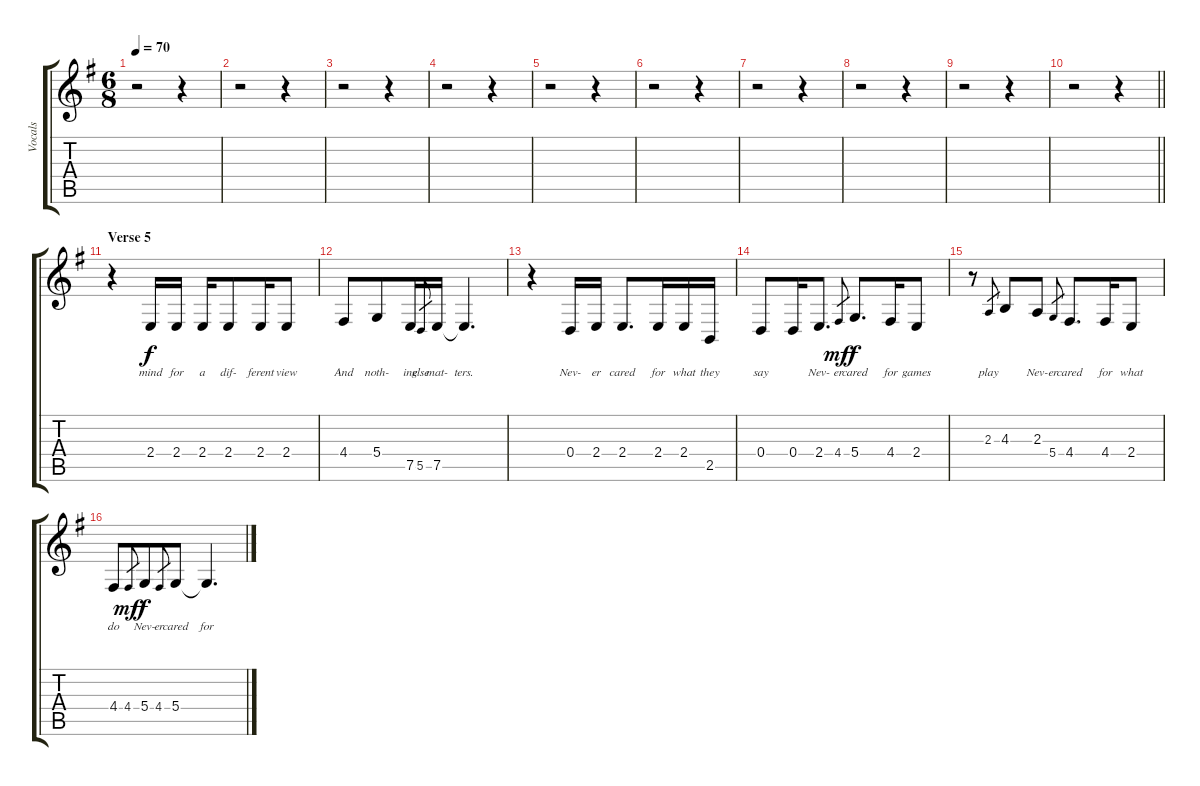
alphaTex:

\track ("Vocals" "Vocals") {instrument voiceoohs}
\staff {score tabs}
\tuning (E4 B3 G3 D3 A2 E2) {hide}
\ts (6 8)
\tempo 70
\clef g2
\ks g
r.2{dy f} r.4 |
r.2 r.4 |
r.2 r.4 |
r.2 r.4 |
r.2 r.4 |
r.2 r.4 |
r.2 r.4 |
r.2 r.4 |
r.2 r.4 |
\barLineRight lightlight
r.2 r.4 |
\section ("" "Verse 5")
r.4 2.4.16{lyrics (0 "mind") lyrics (1 "") lyrics (2 "") lyrics (3 "") lyrics (4 "")} 2.4.16{lyrics (0 "for") lyrics (1 "") lyrics (2 "") lyrics (3 "") lyrics (4 "")} 2.4.16{lyrics (0 "a") lyrics (1 "") lyrics (2 "") lyrics (3 "") lyrics (4 "")} 2.4.8{lyrics (0 "dif-") lyrics (1 "") lyrics (2 "") lyrics (3 "") lyrics (4 "")} 2.4.16{lyrics (0 "ferent") lyrics (1 "") lyrics (2 "") lyrics (3 "") lyrics (4 "")} 2.4.8{lyrics (0 "view") lyrics (1 "") lyrics (2 "") lyrics (3 "") lyrics (4 "")} |
4.4.8{lyrics (0 "And") lyrics (1 "") lyrics (2 "") lyrics (3 "") lyrics (4 "")} 5.4.8{lyrics (0 "noth-") lyrics (1 "") lyrics (2 "") lyrics (3 "") lyrics (4 "")} 7.5.16{lyrics (0 "ing") lyrics (1 "") lyrics (2 "") lyrics (3 "") lyrics (4 "")} 5.5.8{lyrics (0 "else") lyrics (1 "") lyrics (2 "") lyrics (3 "") lyrics (4 "") gr} 7.5.16{lyrics (0 "mat-") lyrics (1 "") lyrics (2 "") lyrics (3 "") lyrics (4 "")} 7.5{t}.4{d lyrics (0 "ters.") lyrics (1 "") lyrics (2 "") lyrics (3 "") lyrics (4 "")} |
r.4 0.4.16{lyrics (0 "Nev-") lyrics (1 "") lyrics (2 "") lyrics (3 "") lyrics (4 "")} 2.4.16{lyrics (0 "er") lyrics (1 "") lyrics (2 "") lyrics (3 "") lyrics (4 "")} 2.4.8{d lyrics (0 "cared") lyrics (1 "") lyrics (2 "") lyrics (3 "") lyrics (4 "")} 2.4.16{lyrics (0 "for") lyrics (1 "") lyrics (2 "") lyrics (3 "") lyrics (4 "")} 2.4.16{lyrics (0 "what") lyrics (1 "") lyrics (2 "") lyrics (3 "") lyrics (4 "")} 2.5.16{lyrics (0 "they") lyrics (1 "") lyrics (2 "") lyrics (3 "") lyrics (4 "")} |
0.4.8{lyrics (0 "say") lyrics (1 "") lyrics (2 "") lyrics (3 "") lyrics (4 "")} 0.4.16{lyrics (0 "") lyrics (1 "") lyrics (2 "") lyrics (3 "") lyrics (4 "")} 2.4.8{d lyrics (0 "Nev-") lyrics (1 "") lyrics (2 "") lyrics (3 "") lyrics (4 "")} 4.4.8{lyrics (0 "er") lyrics (1 "") lyrics (2 "") lyrics (3 "") lyrics (4 "") gr dy mf} 5.4.8{d lyrics (0 "cared") lyrics (1 "") lyrics (2 "") lyrics (3 "") lyrics (4 "") dy f} 4.4.16{lyrics (0 "for") lyrics (1 "") lyrics (2 "") lyrics (3 "") lyrics (4 "")} 2.4.8{lyrics (0 "games") lyrics (1 "") lyrics (2 "") lyrics (3 "") lyrics (4 "")} |
r.8 2.3.8{lyrics (0 "play") lyrics (1 "") lyrics (2 "") lyrics (3 "") lyrics (4 "") gr} 4.3.8{lyrics (0 "") lyrics (1 "") lyrics (2 "") lyrics (3 "") lyrics (4 "")} 2.3.8{lyrics (0 "Nev-") lyrics (1 "") lyrics (2 "") lyrics (3 "") lyrics (4 "")} 5.4.8{lyrics (0 "er") lyrics (1 "") lyrics (2 "") lyrics (3 "") lyrics (4 "") gr} 4.4.8{d lyrics (0 "cared") lyrics (1 "") lyrics (2 "") lyrics (3 "") lyrics (4 "")} 4.4.16{lyrics (0 "for") lyrics (1 "") lyrics (2 "") lyrics (3 "") lyrics (4 "")} 2.4.8{lyrics (0 "what") lyrics (1 "") lyrics (2 "") lyrics (3 "") lyrics (4 "")} |
4.4.8{lyrics (0 "do") lyrics (1 "") lyrics (2 "") lyrics (3 "") lyrics (4 "")} 4.4.8{lyrics (0 "") lyrics (1 "") lyrics (2 "") lyrics (3 "") lyrics (4 "") gr dy mf} 5.4.8{lyrics (0 "Nev-") lyrics (1 "") lyrics (2 "") lyrics (3 "") lyrics (4 "") dy f} 4.4.8{lyrics (0 "er") lyrics (1 "") lyrics (2 "") lyrics (3 "") lyrics (4 "") gr} 5.4.8{lyrics (0 "cared") lyrics (1 "") lyrics (2 "") lyrics (3 "") lyrics (4 "")} 5.4{t}.4{d lyrics (0 "for") lyrics (1 "") lyrics (2 "") lyrics (3 "") lyrics (4 "")}
